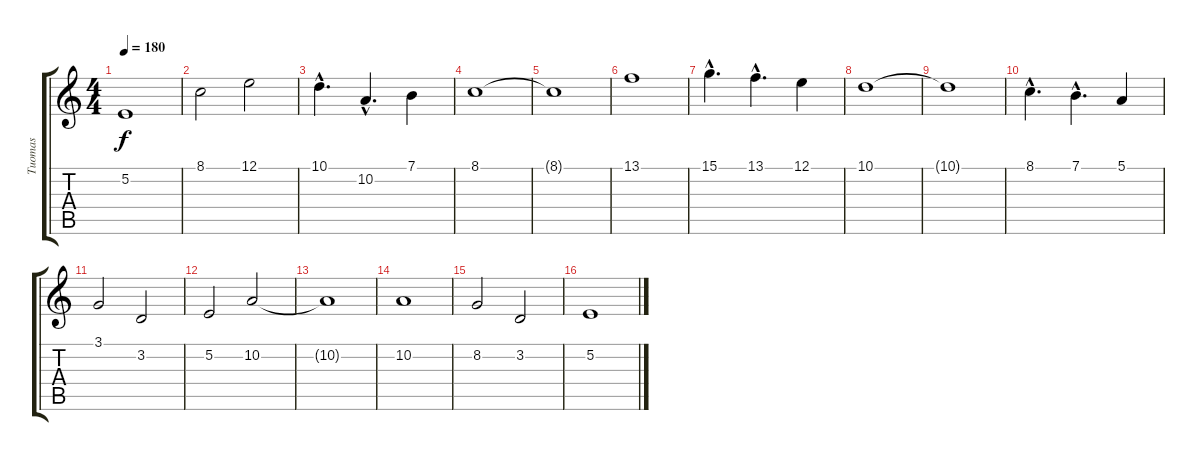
\track ("Tuomas" "Tuomas") {instrument synthstrings1}
\staff {score tabs}
\tuning (E4 B3 G3 D3 A2 E2) {hide}
\ts (4 4)
\tempo 180
\clef g2
\ks c
5.2{t}.1{dy f} |
8.1.2 12.1.2 |
10.1{hac}.4{d} 10.2{hac}.4{d} 7.1.4 |
8.1.1 |
8.1{t}.1 |
13.1.1 |
15.1{hac}.4{d} 13.1{hac}.4{d} 12.1.4 |
10.1.1 |
10.1{t}.1 |
8.1{hac}.4{d} 7.1{hac}.4{d} 5.1.4 |
3.1.2 3.2.2 |
5.2.2 10.2.2 |
10.2{t}.1 |
10.2.1 |
8.2.2 3.2.2 |
5.2.1
